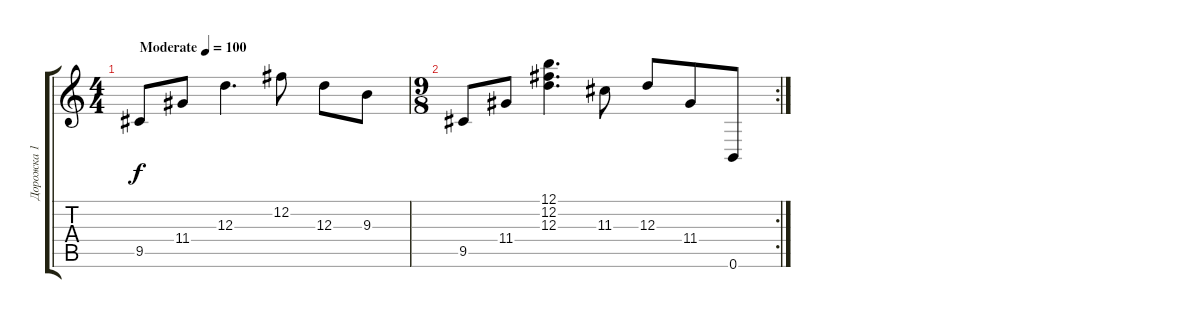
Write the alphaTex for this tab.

\track ("Дорожка 1" "Дорожка 1") {instrument acousticguitarsteel}
\staff {score tabs}
\tuning (B3 Gb3 D3 A2 E2 B1) {hide}
\ts (4 4)
\tempo (100 "Moderate")
\clef g2
\ks c
9.5.8{dy f instrument acousticguitarsteel} 11.4.8 12.3.4{d} 12.2.8 12.3.8 9.3.8 |
\rc 2
\ts (9 8)
9.5.8 11.4.8 (12.1 12.2 12.3).4{d} 11.3.8 12.3.8 11.4.8 0.6.8
